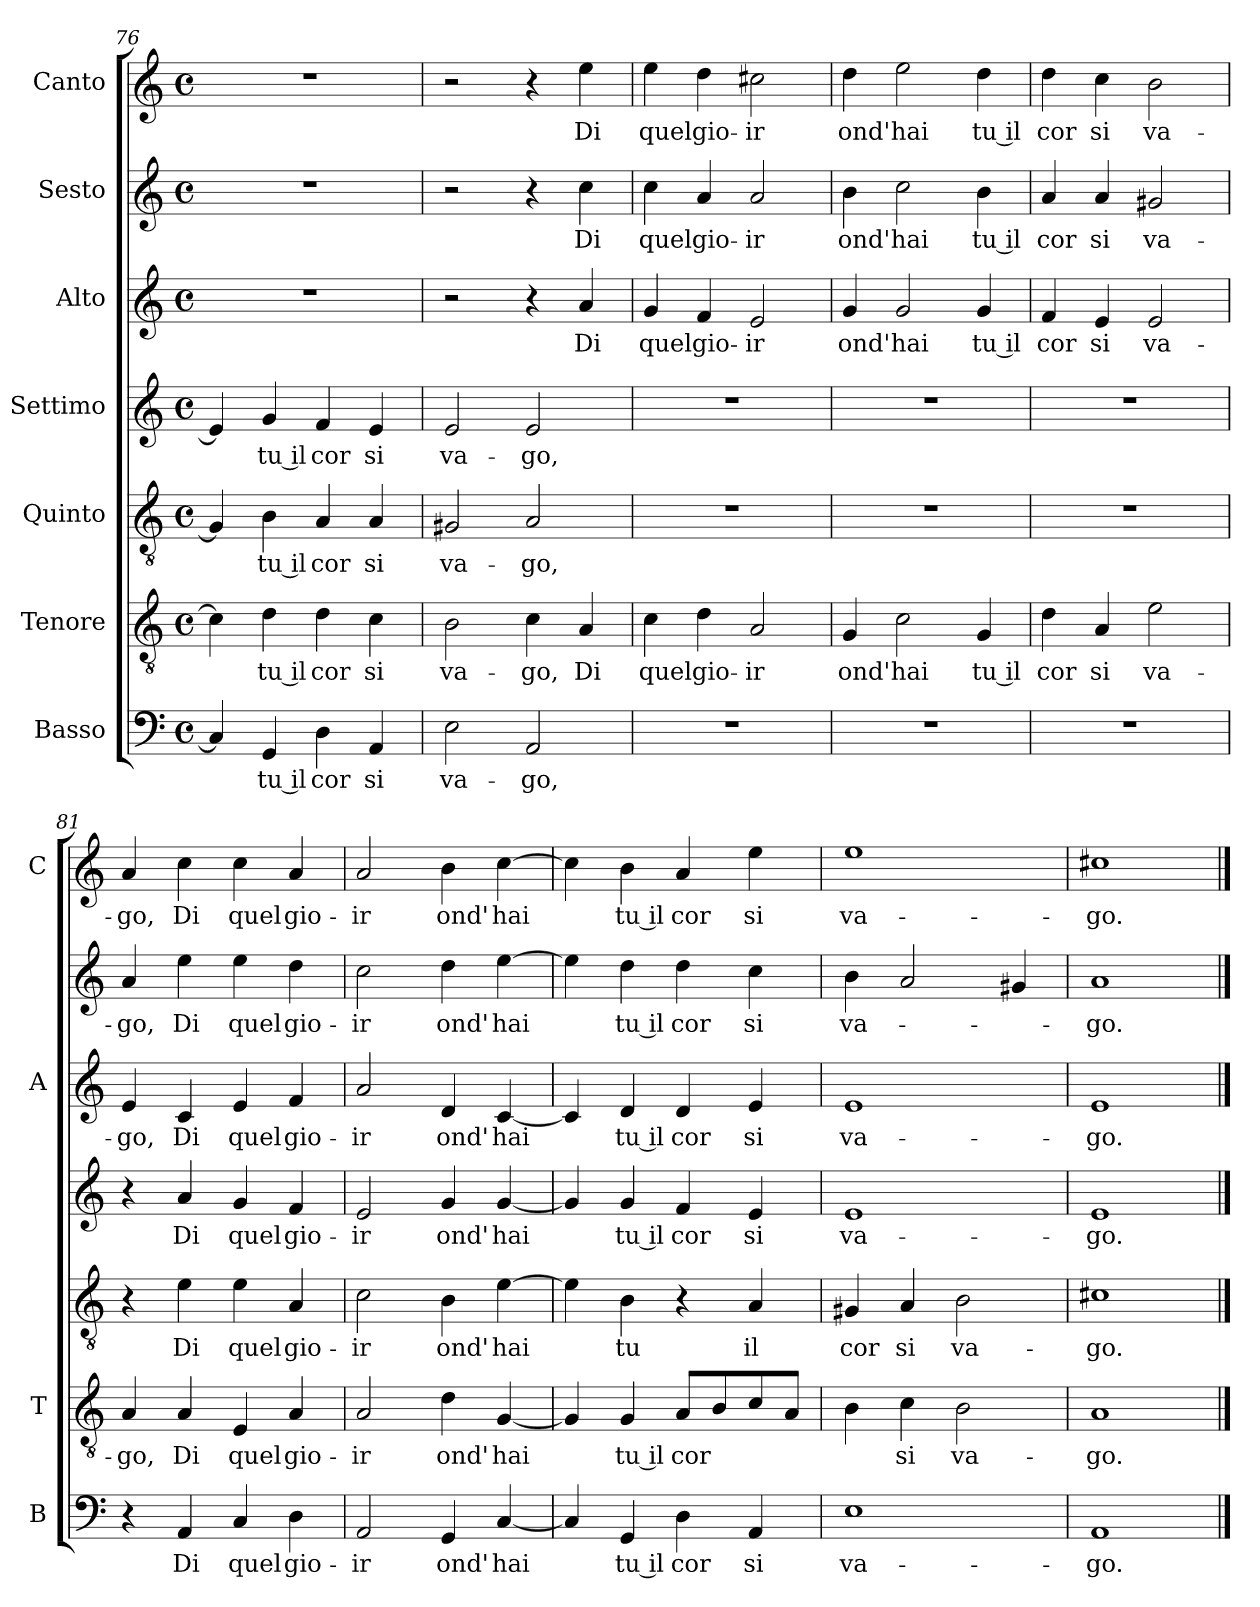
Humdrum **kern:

**kern	**text	**kern	**text	**kern	**text	**kern	**text	**kern	**text	**kern	**text	**kern	**text
*part7	*part7	*part6	*part6	*part5	*part5	*part4	*part4	*part3	*part3	*part2	*part2	*part1	*part1
*staff7	*staff7	*staff6	*staff6	*staff5	*staff5	*staff4	*staff4	*staff3	*staff3	*staff2	*staff2	*staff1	*staff1
*I"Basso	*	*I"Tenore	*	*I"Quinto	*	*I"Settimo	*	*I"Alto	*	*I"Sesto	*	*I"Canto	*
*I'B	*	*I'T	*	*	*	*	*	*I'A	*	*	*	*I'C	*
*clefF4	*	*clefGv2	*	*clefGv2	*	*clefG2	*	*clefG2	*	*clefG2	*	*clefG2	*
*k[]	*	*k[]	*	*k[]	*	*k[]	*	*k[]	*	*k[]	*	*k[]	*
*C:	*	*C:	*	*C:	*	*C:	*	*C:	*	*C:	*	*C:	*
*M4/4	*	*M4/4	*	*M4/4	*	*M4/4	*	*M4/4	*	*M4/4	*	*M4/4	*
*met(c)	*	*met(c)	*	*met(c)	*	*met(c)	*	*met(c)	*	*met(c)	*	*met(c)	*
=76	=76	=76	=76	=76	=76	=76	=76	=76	=76	=76	=76	=76	=76
4C/]	.	4c\]	.	4G/]	.	4e/]	.	1r	.	1r	.	1r	.
!	!LO:LY:b	!	!LO:LY:b	!	!LO:LY:b	!	!LO:LY:b	!	!	!	!	!	!
4GG/	tu il	4d\	tu il	4B\	tu il	4g/	tu il	.	.	.	.	.	.
!	!LO:LY:b	!	!LO:LY:b	!	!LO:LY:b	!	!LO:LY:b	!	!	!	!	!	!
4D\	cor	4d\	cor	4A/	cor	4f/	cor	.	.	.	.	.	.
!	!LO:LY:b	!	!LO:LY:b	!	!LO:LY:b	!	!LO:LY:b	!	!	!	!	!	!
4AA/	si	4c\	si	4A/	si	4e/	si	.	.	.	.	.	.
=77	=77	=77	=77	=77	=77	=77	=77	=77	=77	=77	=77	=77	=77
!	!LO:LY:b	!	!LO:LY:b	!	!LO:LY:b	!	!LO:LY:b	!	!	!	!	!	!
2E\	va-	2B\	va-	2G#X/	va-	2e/	va-	2r	.	2r	.	2r	.
!	!LO:LY:b	!	!LO:LY:b	!	!LO:LY:b	!	!LO:LY:b	!	!	!	!	!	!
2AA/	-go,	4c\	-go,	2A/	-go,	2e/	-go,	4r	.	4r	.	4r	.
!	!	!	!LO:LY:b	!	!	!	!	!	!LO:LY:b	!	!LO:LY:b	!	!LO:LY:b
.	.	4A/	Di	.	.	.	.	4a/	Di	4cc\	Di	4ee\	Di
=78	=78	=78	=78	=78	=78	=78	=78	=78	=78	=78	=78	=78	=78
!	!	!	!LO:LY:b	!	!	!	!	!	!LO:LY:b	!	!LO:LY:b	!	!LO:LY:b
1r	.	4c\	quel	1r	.	1r	.	4g/	quel	4cc\	quel	4ee\	quel
!	!	!	!LO:LY:b	!	!	!	!	!	!LO:LY:b	!	!LO:LY:b	!	!LO:LY:b
.	.	4d\	gio-	.	.	.	.	4f/	gio-	4a/	gio-	4dd\	gio-
!	!	!	!LO:LY:b	!	!	!	!	!	!LO:LY:b	!	!LO:LY:b	!	!LO:LY:b
.	.	2A/	-ir	.	.	.	.	2e/	-ir	2a/	-ir	2cc#X\	-ir
=79	=79	=79	=79	=79	=79	=79	=79	=79	=79	=79	=79	=79	=79
!	!	!	!LO:LY:b	!	!	!	!	!	!LO:LY:b	!	!LO:LY:b	!	!LO:LY:b
1r	.	4G/	ond'	1r	.	1r	.	4g/	ond'	4b\	ond'	4dd\	ond'
!	!	!	!LO:LY:b	!	!	!	!	!	!LO:LY:b	!	!LO:LY:b	!	!LO:LY:b
.	.	2c\	hai	.	.	.	.	2g/	hai	2cc\	hai	2ee\	hai
!	!	!	!LO:LY:b	!	!	!	!	!	!LO:LY:b	!	!LO:LY:b	!	!LO:LY:b
.	.	4G/	tu il	.	.	.	.	4g/	tu il	4b\	tu il	4dd\	tu il
!!LO:LB:g=z
=80	=80	=80	=80	=80	=80	=80	=80	=80	=80	=80	=80	=80	=80
!	!	!	!LO:LY:b	!	!	!	!	!	!LO:LY:b	!	!LO:LY:b	!	!LO:LY:b
1r	.	4d\	cor	1r	.	1r	.	4f/	cor	4a/	cor	4dd\	cor
!	!	!	!LO:LY:b	!	!	!	!	!	!LO:LY:b	!	!LO:LY:b	!	!LO:LY:b
.	.	4A/	si	.	.	.	.	4e/	si	4a/	si	4cc\	si
!	!	!	!LO:LY:b	!	!	!	!	!	!LO:LY:b	!	!LO:LY:b	!	!LO:LY:b
.	.	2e\	va-	.	.	.	.	2e/	va-	2g#X/	va-	2b\	va-
=81	=81	=81	=81	=81	=81	=81	=81	=81	=81	=81	=81	=81	=81
!	!	!	!LO:LY:b	!	!	!	!	!	!LO:LY:b	!	!LO:LY:b	!	!LO:LY:b
4r	.	4A/	-go,	4r	.	4r	.	4e/	-go,	4a/	-go,	4a/	-go,
!	!LO:LY:b	!	!LO:LY:b	!	!LO:LY:b	!	!LO:LY:b	!	!LO:LY:b	!	!LO:LY:b	!	!LO:LY:b
4AA/	Di	4A/	Di	4e\	Di	4a/	Di	4c/	Di	4ee\	Di	4cc\	Di
!	!LO:LY:b	!	!LO:LY:b	!	!LO:LY:b	!	!LO:LY:b	!	!LO:LY:b	!	!LO:LY:b	!	!LO:LY:b
4C/	quel	4E/	quel	4e\	quel	4g/	quel	4e/	quel	4ee\	quel	4cc\	quel
!	!LO:LY:b	!	!LO:LY:b	!	!LO:LY:b	!	!LO:LY:b	!	!LO:LY:b	!	!LO:LY:b	!	!LO:LY:b
4D\	gio-	4A/	gio-	4A/	gio-	4f/	gio-	4f/	gio-	4dd\	gio-	4a/	gio-
=82	=82	=82	=82	=82	=82	=82	=82	=82	=82	=82	=82	=82	=82
!	!LO:LY:b	!	!LO:LY:b	!	!LO:LY:b	!	!LO:LY:b	!	!LO:LY:b	!	!LO:LY:b	!	!LO:LY:b
2AA/	-ir	2A/	-ir	2c\	-ir	2e/	-ir	2a/	-ir	2cc\	-ir	2a/	-ir
!	!LO:LY:b	!	!LO:LY:b	!	!LO:LY:b	!	!LO:LY:b	!	!LO:LY:b	!	!LO:LY:b	!	!LO:LY:b
4GG/	ond'	4d\	ond'	4B\	ond'	4g/	ond'	4d/	ond'	4dd\	ond'	4b\	ond'
!	!LO:LY:b	!	!LO:LY:b	!	!LO:LY:b	!	!LO:LY:b	!	!LO:LY:b	!	!LO:LY:b	!	!LO:LY:b
[4C/	hai	[4G/	hai	[4e\	hai	[4g/	hai	[4c/	hai	[4ee\	hai	[4cc\	hai
=83	=83	=83	=83	=83	=83	=83	=83	=83	=83	=83	=83	=83	=83
4C/]	.	4G/]	.	4e\]	.	4g/]	.	4c/]	.	4ee\]	.	4cc\]	.
!	!LO:LY:b	!	!LO:LY:b	!	!LO:LY:b	!	!LO:LY:b	!	!LO:LY:b	!	!LO:LY:b	!	!LO:LY:b
4GG/	tu il	4G/	tu il	4B\	tu	4g/	tu il	4d/	tu il	4dd\	tu il	4b\	tu il
!	!LO:LY:b	!	!LO:LY:b	!	!	!	!LO:LY:b	!	!LO:LY:b	!	!LO:LY:b	!	!LO:LY:b
4D\	cor	8A/L	cor	4r	.	4f/	cor	4d/	cor	4dd\	cor	4a/	cor
.	.	8B/	.	.	.	.	.	.	.	.	.	.	.
!	!LO:LY:b	!	!	!	!LO:LY:b	!	!LO:LY:b	!	!LO:LY:b	!	!LO:LY:b	!	!LO:LY:b
4AA/	si	8c/	.	4A/	il	4e/	si	4e/	si	4cc\	si	4ee\	si
.	.	8A/J	.	.	.	.	.	.	.	.	.	.	.
=84	=84	=84	=84	=84	=84	=84	=84	=84	=84	=84	=84	=84	=84
!	!LO:LY:b	!	!	!	!LO:LY:b	!	!LO:LY:b	!	!LO:LY:b	!	!LO:LY:b	!	!LO:LY:b
1E	va-	4B\	.	4G#X/	cor	1e	va-	1e	va-	4b\	va-	1ee	va-
!	!	!	!LO:LY:b	!	!LO:LY:b	!	!	!	!	!	!	!	!
.	.	4c\	si	4A/	si	.	.	.	.	2a/	.	.	.
!	!	!	!LO:LY:b	!	!LO:LY:b	!	!	!	!	!	!	!	!
.	.	2B\	va-	2B\	va-	.	.	.	.	.	.	.	.
.	.	.	.	.	.	.	.	.	.	4g#X/	.	.	.
=85	=85	=85	=85	=85	=85	=85	=85	=85	=85	=85	=85	=85	=85
!	!LO:LY:b	!	!LO:LY:b	!	!LO:LY:b	!	!LO:LY:b	!	!LO:LY:b	!	!LO:LY:b	!	!LO:LY:b
1AA	-go.	1A	-go.	1c#X	-go.	1e	-go.	1e	-go.	1a	-go.	1cc#X	-go.
==	==	==	==	==	==	==	==	==	==	==	==	==	==
*-	*-	*-	*-	*-	*-	*-	*-	*-	*-	*-	*-	*-	*-
